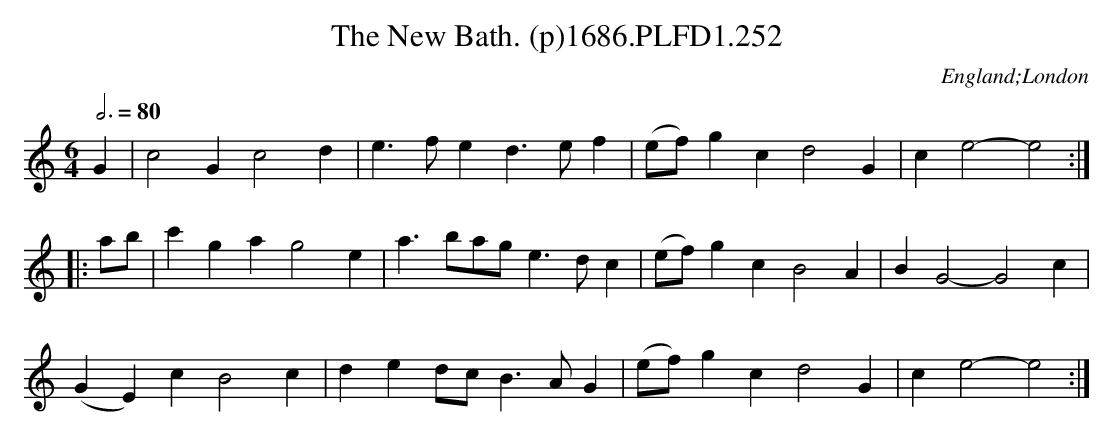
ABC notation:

X:1
T:New Bath. (p)1686.PLFD1.252, The
M:6/4
L:1/4
Q:3/4=80
O:England;London
K:C
G|c2Gc2d|e>fed>ef|(e/f/)gcd2G|ce2-e2:|
|:a/b/|c'gag2e|a>ba/g/e>dc|(e/f/)gcB2A|BG2-G2c|
(GE)cB2c|ded/c/B>AG|(e/f/)gcd2G|ce2-e2:|
